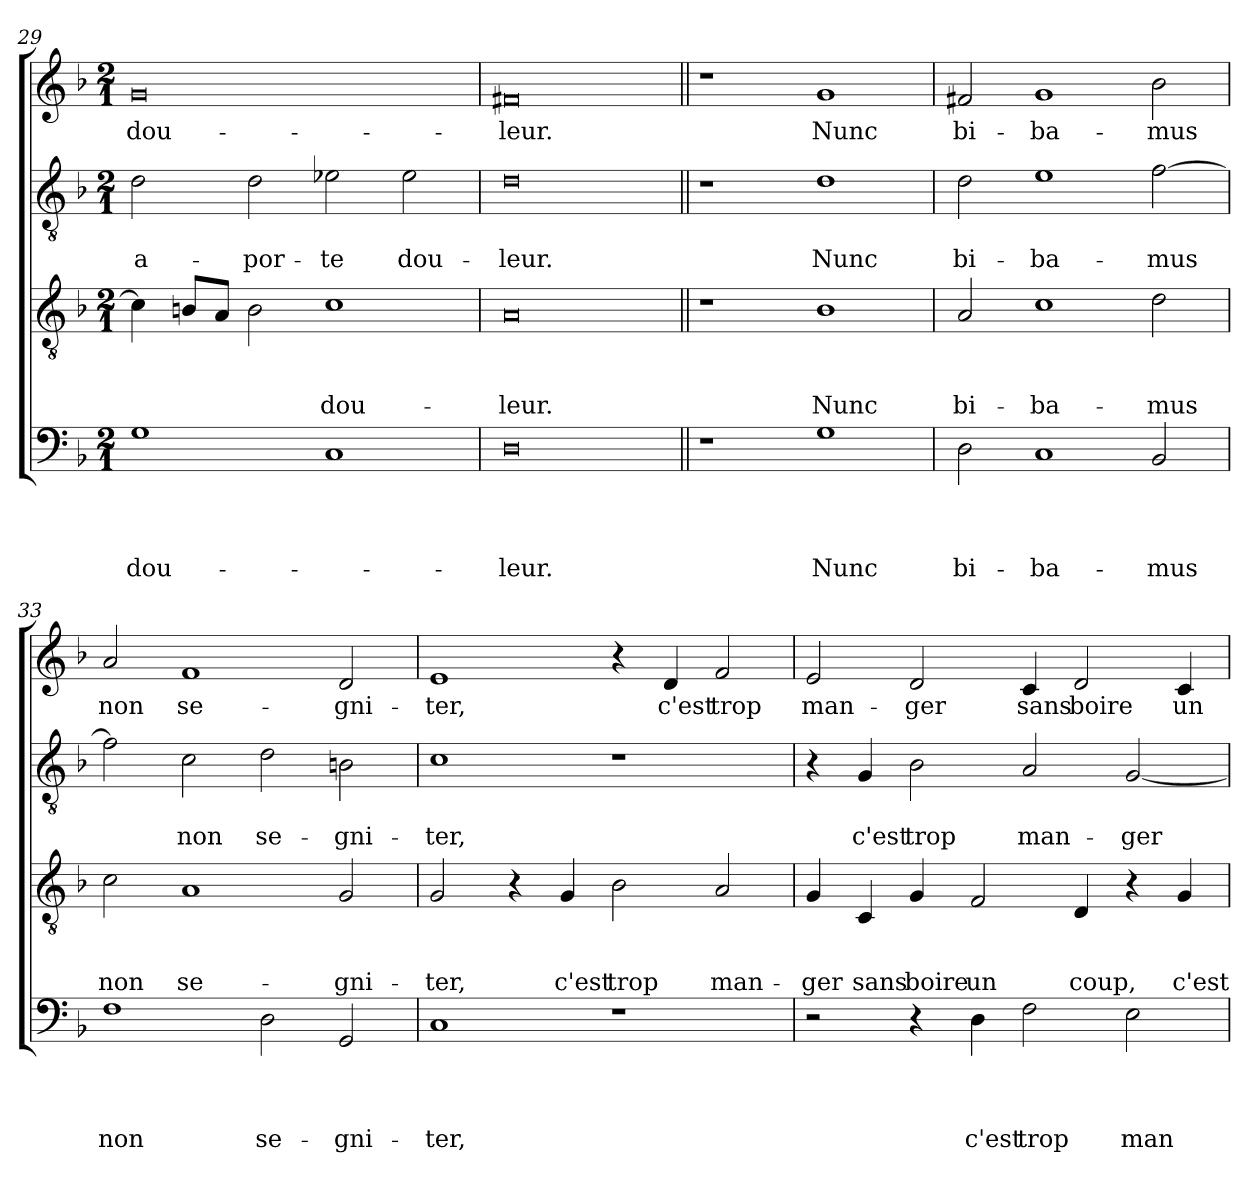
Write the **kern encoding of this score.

**kern	**text	**text	**text	**text	**kern	**text	**text	**text	**kern	**text	**text	**kern	**text
*part4	*part4	*part4	*part4	*part4	*part3	*part3	*part3	*part3	*part2	*part2	*part2	*part1	*part1
*staff4	*staff4	*staff4	*staff4	*staff4	*staff3	*staff3	*staff3	*staff3	*staff2	*staff2	*staff2	*staff1	*staff1
*clefF4	*	*	*	*	*clefGv2	*	*	*	*clefGv2	*	*	*clefG2	*
*k[b-]	*	*	*	*	*k[b-]	*	*	*	*k[b-]	*	*	*k[b-]	*
*F:	*	*	*	*	*F:	*	*	*	*F:	*	*	*F:	*
*M2/1	*	*	*	*	*M2/1	*	*	*	*M2/1	*	*	*M2/1	*
=29	=29	=29	=29	=29	=29	=29	=29	=29	=29	=29	=29	=29	=29
1G	.	.	.	dou-	4c\]	.	.	.	2d\	.	a-	0g	dou-
.	.	.	.	.	8Bn/L	.	.	.	.	.	.	.	.
.	.	.	.	.	8A/J	.	.	.	.	.	.	.	.
.	.	.	.	.	2B\	.	.	.	2d\	.	-por-	.	.
1C	.	.	.	.	1c	.	.	dou-	2e-X\	.	-te	.	.
.	.	.	.	.	.	.	.	.	2e-\	.	dou-	.	.
=30	=30	=30	=30	=30	=30	=30	=30	=30	=30	=30	=30	=30	=30
0D	.	.	.	-leur.	0A	.	.	-leur.	0d	.	-leur.	0f#X	-leur.
!!LO:LB:g=z
=31||	=31||	=31||	=31||	=31||	=31||	=31||	=31||	=31||	=31||	=31||	=31||	=31||	=31||
1r	.	.	.	.	1r	.	.	.	1r	.	.	1r	.
1G	.	.	.	Nunc	1B-	.	.	Nunc	1d	.	Nunc	1g	Nunc
=32	=32	=32	=32	=32	=32	=32	=32	=32	=32	=32	=32	=32	=32
2D\	.	.	.	bi-	2A/	.	.	bi-	2d\	.	bi-	2f#X/	bi-
1C	.	.	.	-ba-	1c	.	.	-ba-	1e	.	-ba-	1g	-ba-
2BB-/	.	.	.	-mus	2d\	.	.	-mus	[2f\	.	-mus	2b-\	-mus
=33	=33	=33	=33	=33	=33	=33	=33	=33	=33	=33	=33	=33	=33
1F	.	.	.	non	2c\	.	.	non	2f\]	.	.	2a/	non
.	.	.	.	.	1A	.	.	se-	2c\	.	non	1f	se-
2D\	.	.	.	se-	.	.	.	.	2d\	.	se-	.	.
2GG/	.	.	.	-gni-	2G/	.	.	-gni-	2Bn\	.	-gni-	2d/	-gni-
=34	=34	=34	=34	=34	=34	=34	=34	=34	=34	=34	=34	=34	=34
1C	.	.	.	-ter,	2G/	.	.	-ter,	1c	.	-ter,	1e	-ter,
.	.	.	.	.	4r	.	.	.	.	.	.	.	.
.	.	.	.	.	4G/	.	.	c'est	.	.	.	.	.
1r	.	.	.	.	2B-\	.	.	trop	1r	.	.	4r	.
.	.	.	.	.	.	.	.	.	.	.	.	4d/	c'est
.	.	.	.	.	2A/	.	.	man-	.	.	.	2f/	trop
=35	=35	=35	=35	=35	=35	=35	=35	=35	=35	=35	=35	=35	=35
2r	.	.	.	.	4G/	.	.	-ger	4r	.	.	2e/	man-
.	.	.	.	.	4C/	.	.	sans	4G/	.	c'est	.	.
4r	.	.	.	.	4G/	.	.	boire	2B-\	.	trop	2d/	-ger
4D\	.	.	.	c'est	2F/	.	.	un	.	.	.	.	.
2F\	.	.	.	trop	.	.	.	.	2A/	.	man-	4c/	sans
.	.	.	.	.	4D/	.	.	coup,	.	.	.	2d/	boire
2E\	.	.	.	man-	4r	.	.	.	[2G/	.	-ger	.	.
.	.	.	.	.	4G/	.	.	c'est	.	.	.	4c/	un
=	=	=	=	=	=	=	=	=	=	=	=	=	=
*-	*-	*-	*-	*-	*-	*-	*-	*-	*-	*-	*-	*-	*-
